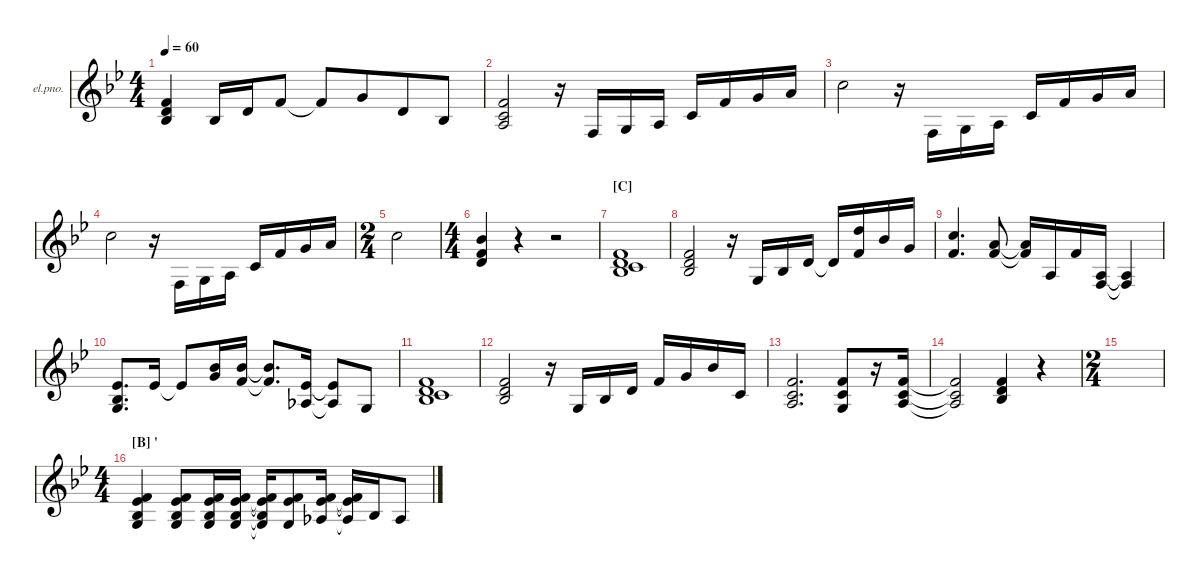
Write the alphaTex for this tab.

\defaultSystemsLayout 4
\hideDynamics
\bracketExtendMode nobrackets
\firstSystemTrackNameOrientation horizontal
\otherSystemsTrackNameOrientation horizontal
\track ("Electric Piano" "el.pno.") {instrument electricgrandpiano}
\staff {score}
\tuning (E4 B3 G3 D3 A2 E2)
\ts (4 4)
\tempo 60
\clef g2
\ks bb
(1.1{acc forcenatural} 3.2{acc forcenatural} 3.3{acc b}).4{dy mf beam Up} 3.3{acc b}.16{beam Up} 3.2{acc forcenatural}.16{beam Up} 1.1{acc forcenatural}.8{beam Up} 1.1{t acc forcenatural}.8{beam Up} 3.1{acc forcenatural}.8{beam Up beam merge} 3.2{acc forcenatural}.8{beam Up} 3.3{acc b}.8{beam Up} |
(2.3{acc forcenatural} 1.2{acc forcenatural} 1.1{acc forcenatural}).2{beam Up} r.16{beam Up} 3.4{acc forcenatural}.16{beam Up} 0.3{acc forcenatural}.16{beam Up} 2.3{acc forcenatural}.16{beam Up} 1.2{acc forcenatural}.16{beam Up} 1.1{acc forcenatural}.16{beam Up} 3.1{acc forcenatural}.16{beam Up} 5.1{acc forcenatural}.16{beam Up} |
8.1{acc forcenatural}.2{beam Down} r.16{beam Down} 3.4{acc forcenatural}.16{beam Up} 0.3{acc forcenatural}.16{beam Up} 2.3{acc forcenatural}.16{beam Up} 1.2{acc forcenatural}.16{beam Up} 1.1{acc forcenatural}.16{beam Up} 3.1{acc forcenatural}.16{beam Up} 5.1{acc forcenatural}.16{beam Up} |
8.1{acc forcenatural}.2{beam Down} r.16{beam Down} 3.4{acc forcenatural}.16{beam Up} 0.3{acc forcenatural}.16{beam Up} 2.3{acc forcenatural}.16{beam Up} 1.2{acc forcenatural}.16{beam Up} 1.1{acc forcenatural}.16{beam Up} 3.1{acc forcenatural}.16{beam Up} 5.1{acc forcenatural}.16{beam Up} |
\ts (2 4)
8.1{acc forcenatural}.2{beam Down} |
\ts (4 4)
(6.1{acc b} 6.2{acc forcenatural} 7.3{acc forcenatural}).4{beam Up} r.4{beam Up} r.2{beam Up} |
\section ("C" "")
(1.1{acc forcenatural} 3.2{acc forcenatural} 3.3{acc b} 10.4{acc forcenatural}).1{beam Up} |
(1.1{acc forcenatural} 3.2{acc forcenatural} 3.3{acc b}).2{beam Up} r.16{beam Up} 0.3{acc forcenatural}.16{beam Up} 3.3{acc b}.16{beam Up} 3.2{acc forcenatural}.16{beam Up} 3.2{t acc forcenatural}.16{beam Up} (1.1{acc forcenatural} 15.2{acc forcenatural}).16{beam Up} 6.1{acc b}.16{beam Up} 3.1{acc forcenatural}.16{beam Up} |
(8.1{acc forcenatural} 6.2{acc forcenatural}).4{d beam Up} (5.1{acc forcenatural} 6.2{acc forcenatural}).8{beam Up} (5.1{t acc forcenatural} 6.2{t acc forcenatural}).16{beam Up} 2.3{acc forcenatural}.16{beam Up} 1.1{acc forcenatural}.16{beam Up} (2.3{acc forcenatural} 3.4{acc forcenatural}).16{beam Up} (2.3{t acc forcenatural} 3.4{t acc forcenatural}).4{beam Up} |
(4.2{acc b} 3.3{acc b} 5.4{acc forcenatural}).8{d beam Up} 4.2{acc b}.16{beam Up} 4.2{t acc b}.8{beam Up} (3.1{acc forcenatural} 11.2{acc b}).16{beam Up} (6.1{acc b} 6.2{acc forcenatural}).16{beam Up} (6.1{t acc b} 6.2{t acc forcenatural}).8{d beam Up} (4.2{acc b} 1.3{acc b}).16{beam Up} (4.2{t acc b} 1.3{t acc b}).8{beam Up} 0.3{acc forcenatural}.8{beam Up} |
(1.1{acc forcenatural} 3.2{acc forcenatural} 5.3{acc forcenatural} 8.4{acc b}).1{beam Up} |
(1.1{acc forcenatural} 3.2{acc forcenatural} 3.3{acc b}).2{beam Up} r.16{beam Up} 0.3{acc forcenatural}.16{beam Up} 3.3{acc b}.16{beam Up} 3.2{acc forcenatural}.16{beam Up} 1.1{acc forcenatural}.16{beam Up} 3.1{acc forcenatural}.16{beam Up} 6.1{acc b}.16{beam Up} 1.2{acc forcenatural}.16{beam Up} |
(1.1{acc forcenatural} 1.2{acc forcenatural} 2.3{acc forcenatural}).2{d beam Up} (1.1{acc forcenatural} 1.2{acc forcenatural} 0.3{acc forcenatural}).8{beam Up} r.16{beam Up} (1.1{acc forcenatural} 1.2{acc forcenatural} 2.3{acc forcenatural}).16{beam Up} |
(2.3{t acc forcenatural} 1.2{t acc forcenatural} 1.1{t acc forcenatural}).2{beam Up} (1.1{acc forcenatural} 3.2{acc forcenatural} 3.3{acc b}).4{beam Up} r.4{beam Up} |
\ts (2 4)
|
\ts (4 4)
\section ("B" "'")
(1.1{acc forcenatural} 4.2{acc b} 3.3{acc b} 5.4{acc forcenatural}).4{beam Up} (1.1{acc forcenatural} 4.2{acc b} 3.3{acc b} 5.4{acc forcenatural}).8{beam Up} (1.1{acc forcenatural} 4.2{acc b} 3.3{acc b} 5.4{acc forcenatural}).16{beam Up} (1.1{acc forcenatural} 4.2{acc b} 3.3{acc b} 5.4{acc forcenatural}).16{beam Up} (1.1{t acc forcenatural} 4.2{t acc b} 3.3{t acc b} 5.4{t acc forcenatural}).16{beam Up} (1.1{acc forcenatural} 4.2{acc b} 5.4{acc forcenatural}).8{beam Up} (1.1{acc forcenatural} 4.2{acc b} 6.4{acc b}).16{beam Up} (1.1{t acc forcenatural} 4.2{t acc b} 6.4{t acc b}).16{beam Up} 3.3{acc b}.16{beam Up} 1.3{acc b}.8{beam Up}
